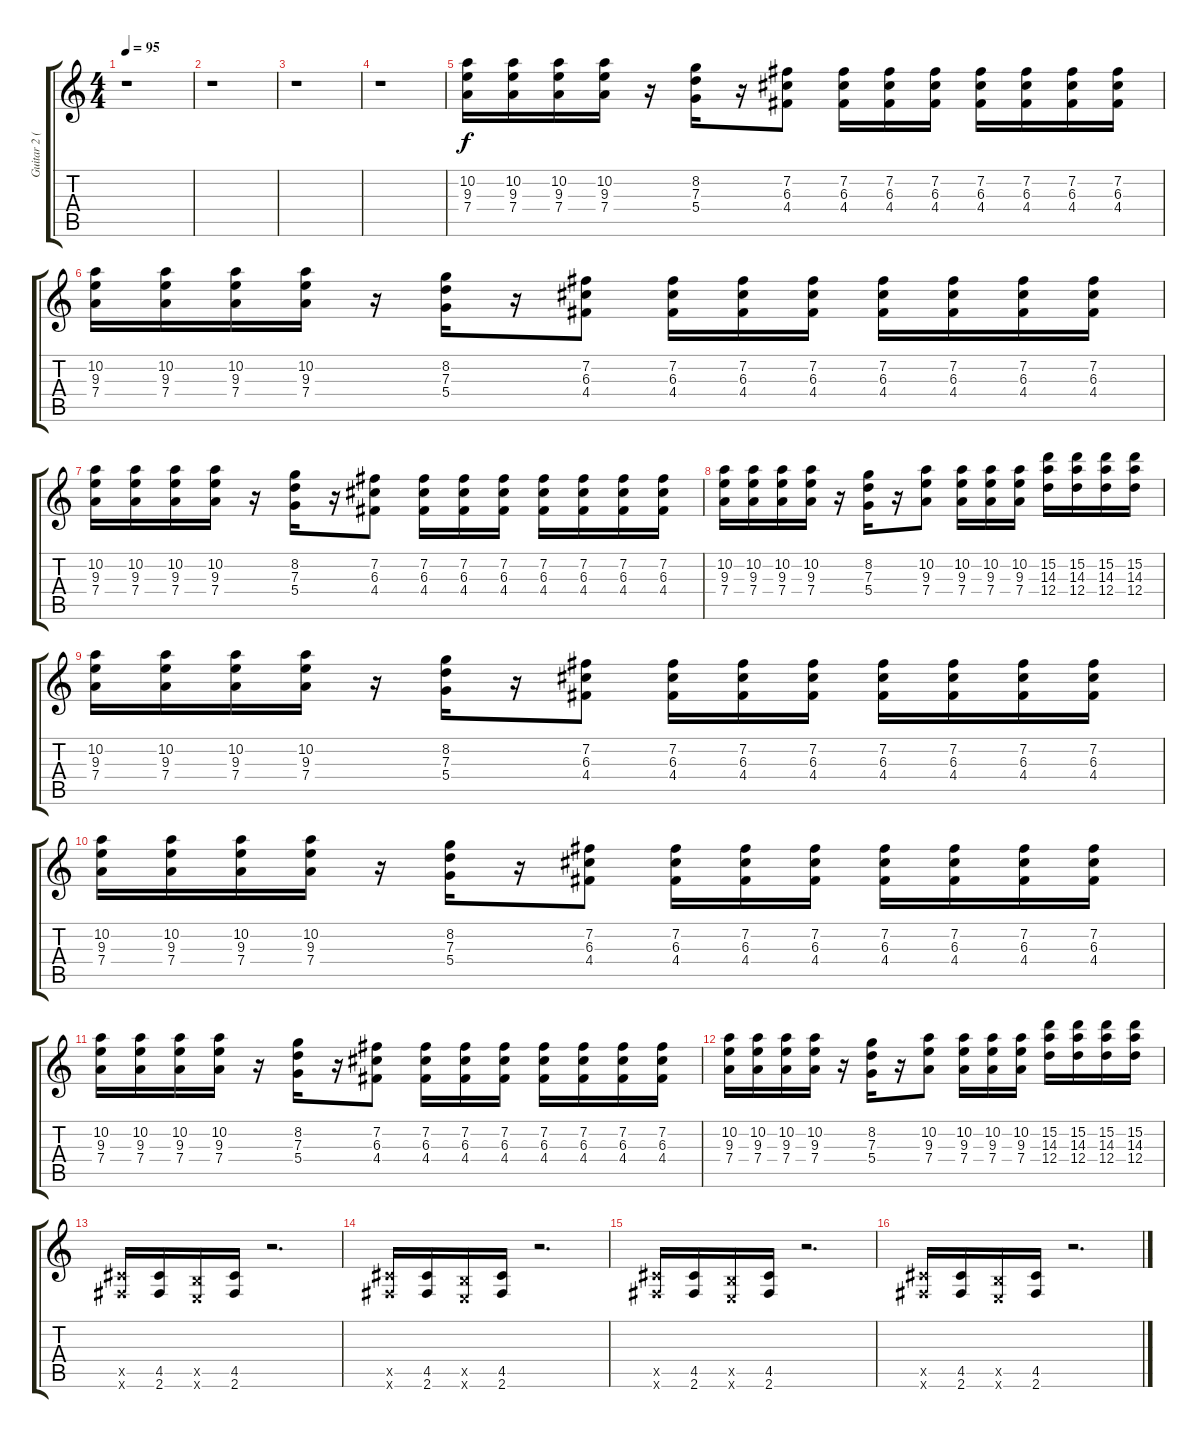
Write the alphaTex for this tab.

\track ("Guitar 2 (Right)" "Guitar 2 (") {instrument overdrivenguitar}
\staff {score tabs}
\tuning (E4 B3 G3 D3 A2 E2) {hide}
\ts (4 4)
\tempo 95
\clef g2
\ks c
r.1{dy f instrument overdrivenguitar} |
r.1 |
r.1 |
r.1 |
(10.2 9.3 7.4).16 (10.2 9.3 7.4).16 (10.2 9.3 7.4).16 (10.2 9.3 7.4).16 r.16 (8.2 7.3 5.4).16 r.16 (7.2 6.3 4.4).8 (7.2 6.3 4.4).16 (7.2 6.3 4.4).16 (7.2 6.3 4.4).16 (7.2 6.3 4.4).16 (7.2 6.3 4.4).16 (7.2 6.3 4.4).16 (7.2 6.3 4.4).16 |
(10.2 9.3 7.4).16 (10.2 9.3 7.4).16 (10.2 9.3 7.4).16 (10.2 9.3 7.4).16 r.16 (8.2 7.3 5.4).16 r.16 (7.2 6.3 4.4).8 (7.2 6.3 4.4).16 (7.2 6.3 4.4).16 (7.2 6.3 4.4).16 (7.2 6.3 4.4).16 (7.2 6.3 4.4).16 (7.2 6.3 4.4).16 (7.2 6.3 4.4).16 |
(10.2 9.3 7.4).16 (10.2 9.3 7.4).16 (10.2 9.3 7.4).16 (10.2 9.3 7.4).16 r.16 (8.2 7.3 5.4).16 r.16 (7.2 6.3 4.4).8 (7.2 6.3 4.4).16 (7.2 6.3 4.4).16 (7.2 6.3 4.4).16 (7.2 6.3 4.4).16 (7.2 6.3 4.4).16 (7.2 6.3 4.4).16 (7.2 6.3 4.4).16 |
(10.2 9.3 7.4).16 (10.2 9.3 7.4).16 (10.2 9.3 7.4).16 (10.2 9.3 7.4).16 r.16 (8.2 7.3 5.4).16 r.16 (10.2 9.3 7.4).8 (10.2 9.3 7.4).16 (10.2 9.3 7.4).16 (10.2 9.3 7.4).16 (15.2 14.3 12.4).16 (15.2 14.3 12.4).16 (15.2 14.3 12.4).16 (15.2 14.3 12.4).16 |
(10.2 9.3 7.4).16 (10.2 9.3 7.4).16 (10.2 9.3 7.4).16 (10.2 9.3 7.4).16 r.16 (8.2 7.3 5.4).16 r.16 (7.2 6.3 4.4).8 (7.2 6.3 4.4).16 (7.2 6.3 4.4).16 (7.2 6.3 4.4).16 (7.2 6.3 4.4).16 (7.2 6.3 4.4).16 (7.2 6.3 4.4).16 (7.2 6.3 4.4).16 |
(10.2 9.3 7.4).16 (10.2 9.3 7.4).16 (10.2 9.3 7.4).16 (10.2 9.3 7.4).16 r.16 (8.2 7.3 5.4).16 r.16 (7.2 6.3 4.4).8 (7.2 6.3 4.4).16 (7.2 6.3 4.4).16 (7.2 6.3 4.4).16 (7.2 6.3 4.4).16 (7.2 6.3 4.4).16 (7.2 6.3 4.4).16 (7.2 6.3 4.4).16 |
(10.2 9.3 7.4).16 (10.2 9.3 7.4).16 (10.2 9.3 7.4).16 (10.2 9.3 7.4).16 r.16 (8.2 7.3 5.4).16 r.16 (7.2 6.3 4.4).8 (7.2 6.3 4.4).16 (7.2 6.3 4.4).16 (7.2 6.3 4.4).16 (7.2 6.3 4.4).16 (7.2 6.3 4.4).16 (7.2 6.3 4.4).16 (7.2 6.3 4.4).16 |
(10.2 9.3 7.4).16 (10.2 9.3 7.4).16 (10.2 9.3 7.4).16 (10.2 9.3 7.4).16 r.16 (8.2 7.3 5.4).16 r.16 (10.2 9.3 7.4).8 (10.2 9.3 7.4).16 (10.2 9.3 7.4).16 (10.2 9.3 7.4).16 (15.2 14.3 12.4).16 (15.2 14.3 12.4).16 (15.2 14.3 12.4).16 (15.2 14.3 12.4).16 |
(4.5{x} 2.6{x}).16 (4.5 2.6).16 (2.5{x} 0.6{x}).16 (4.5 2.6).16 r.2{d} |
(4.5{x} 2.6{x}).16 (4.5 2.6).16 (2.5{x} 0.6{x}).16 (4.5 2.6).16 r.2{d} |
(4.5{x} 2.6{x}).16 (4.5 2.6).16 (2.5{x} 0.6{x}).16 (4.5 2.6).16 r.2{d} |
(4.5{x} 2.6{x}).16 (4.5 2.6).16 (2.5{x} 0.6{x}).16 (4.5 2.6).16 r.2{d}
